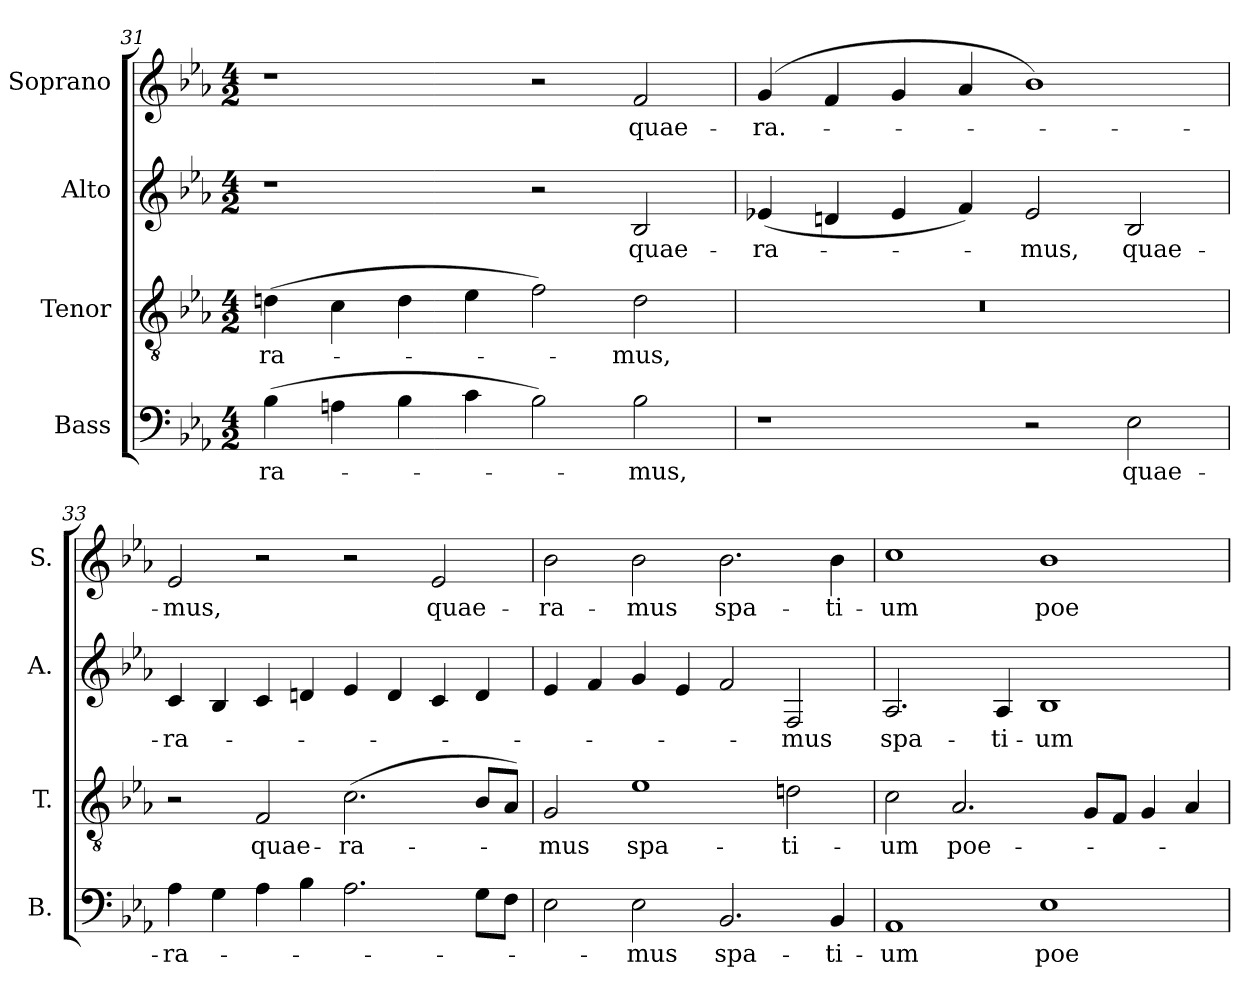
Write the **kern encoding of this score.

**kern	**text	**kern	**text	**kern	**text	**kern	**text
*part4	*part4	*part3	*part3	*part2	*part2	*part1	*part1
*staff4	*staff4	*staff3	*staff3	*staff2	*staff2	*staff1	*staff1
*I"Bass	*	*I"Tenor	*	*I"Alto	*	*I"Soprano	*
*I'B.	*	*I'T.	*	*I'A.	*	*I'S.	*
*clefF4	*	*clefGv2	*	*clefG2	*	*clefG2	*
*	*	*ITrd7c12	*	*	*	*	*
*k[b-e-a-]	*	*k[b-e-a-]	*	*k[b-e-a-]	*	*k[b-e-a-]	*
*E-:	*	*E-:	*	*E-:	*	*E-:	*
*M4/2	*	*M4/2	*	*M4/2	*	*M4/2	*
=31	=31	=31	=31	=31	=31	=31	=31
!	!LO:LY:b:color=#000000	!	!	!	!	!	!
!	!	!	!LO:LY:b:color=#000000	!	!	!	!
(4B-i\	-ra-	(4Dni\	-ra-	1r	.	1r	.
4Ani\	.	4Ci\	.	.	.	.	.
4B-i\	.	4Di\	.	.	.	.	.
4ci\	.	4E-i\	.	.	.	.	.
2B-i\)	.	2Fi\)	.	2r	.	2r	.
!	!LO:LY:b:color=#000000	!	!	!	!	!	!
!	!	!	!LO:LY:b:color=#000000	!	!	!	!
!	!	!	!	!	!LO:LY:b:color=#000000	!	!
!	!	!	!	!	!	!	!LO:LY:b:color=#000000
2B-i\	-mus,	2Di\	-mus,	2B-i/	quae-	2fi/	quae-
!!LO:LB:g=z
=32	=32	=32	=32	=32	=32	=32	=32
!	!	!LO:N:vis=1	!	!	!	!	!
!	!	!	!	!	!LO:LY:b:color=#000000	!	!
!	!	!	!	!	!	!	!LO:LY:b:color=#000000
1r	.	0r	.	(4e-Xi/	-ra-	(4gi/	-ra.-
.	.	.	.	4dni/	.	4fi/	.
.	.	.	.	4e-i/	.	4gi/	.
.	.	.	.	4fi/)	.	4a-i/	.
!	!	!	!	!	!LO:LY:b:color=#000000	!	!
2r	.	.	.	2e-i/	-mus,	1b-i)	.
!	!LO:LY:b:color=#000000	!	!	!	!	!	!
!	!	!	!	!	!LO:LY:b:color=#000000	!	!
2E-i\	quae-	.	.	2B-i/	quae-	.	.
=33	=33	=33	=33	=33	=33	=33	=33
!	!LO:LY:b:color=#000000	!	!	!	!	!	!
!	!	!	!	!	!LO:LY:b:color=#000000	!	!
!	!	!	!	!	!	!	!LO:LY:b:color=#000000
4A-i\	-ra-	2r	.	4ci/	-ra-	2e-i/	-mus,
4Gi\	.	.	.	4B-i/	.	.	.
!	!	!	!LO:LY:b:color=#000000	!	!	!	!
4A-i\	.	2FFi/	quae-	4ci/	.	2r	.
4B-i\	.	.	.	4dni/	.	.	.
!	!	!	!LO:LY:b:color=#000000	!	!	!	!
2.A-i\	.	(2.Ci\	-ra-	4e-i/	.	2r	.
.	.	.	.	4di/	.	.	.
!	!	!	!	!	!	!	!LO:LY:b:color=#000000
.	.	.	.	4ci/	.	2e-i/	quae-
8Gi\L	.	8BB-i/L	.	4di/	.	.	.
8Fi\J	.	8AA-i/J)	.	.	.	.	.
=34	=34	=34	=34	=34	=34	=34	=34
!	!	!	!LO:LY:b:color=#000000	!	!	!	!
!	!	!	!	!	!	!	!LO:LY:b:color=#000000
2E-i\	.	2GGi/	-mus	4e-i/	.	2b-i\	-ra-
.	.	.	.	4fi/	.	.	.
!	!LO:LY:b:color=#000000	!	!	!	!	!	!
!	!	!	!LO:LY:b:color=#000000	!	!	!	!
!	!	!	!	!	!	!	!LO:LY:b:color=#000000
2E-i\	-mus	1E-i	spa-	4gi/	.	2b-i\	-mus
.	.	.	.	4e-i/	.	.	.
!	!LO:LY:b:color=#000000	!	!	!	!	!	!
!	!	!	!	!	!	!	!LO:LY:b:color=#000000
2.BB-i/	spa-	.	.	2fi/	.	2.b-i\	spa-
!	!	!	!LO:LY:b:color=#000000	!	!	!	!
!	!	!	!	!	!LO:LY:b:color=#000000	!	!
.	.	2Dni\	-ti-	2Fi/	-mus	.	.
!	!LO:LY:b:color=#000000	!	!	!	!	!	!
!	!	!	!	!	!	!	!LO:LY:b:color=#000000
4BB-i/	-ti-	.	.	.	.	4b-i\	-ti-
=35	=35	=35	=35	=35	=35	=35	=35
!	!LO:LY:b:color=#000000	!	!	!	!	!	!
!	!	!	!LO:LY:b:color=#000000	!	!	!	!
!	!	!	!	!	!LO:LY:b:color=#000000	!	!
!	!	!	!	!	!	!	!LO:LY:b:color=#000000
1AA-i	-um	2Ci\	-um	2.A-i/	spa-	1cci	-um
!	!	!	!LO:LY:b:color=#000000	!	!	!	!
.	.	2.AA-i/	poe-	.	.	.	.
!	!	!	!	!	!LO:LY:b:color=#000000	!	!
.	.	.	.	4A-i/	-ti-	.	.
!	!LO:LY:b:color=#000000	!	!	!	!	!	!
!	!	!	!	!	!LO:LY:b:color=#000000	!	!
!	!	!	!	!	!	!	!LO:LY:b:color=#000000
1E-i	poe-	.	.	1B-i	-um	1b-i	poe-
.	.	8GGi/L	.	.	.	.	.
.	.	8FFi/J	.	.	.	.	.
.	.	4GGi/	.	.	.	.	.
.	.	4AA-i/	.	.	.	.	.
=	=	=	=	=	=	=	=
*-	*-	*-	*-	*-	*-	*-	*-
